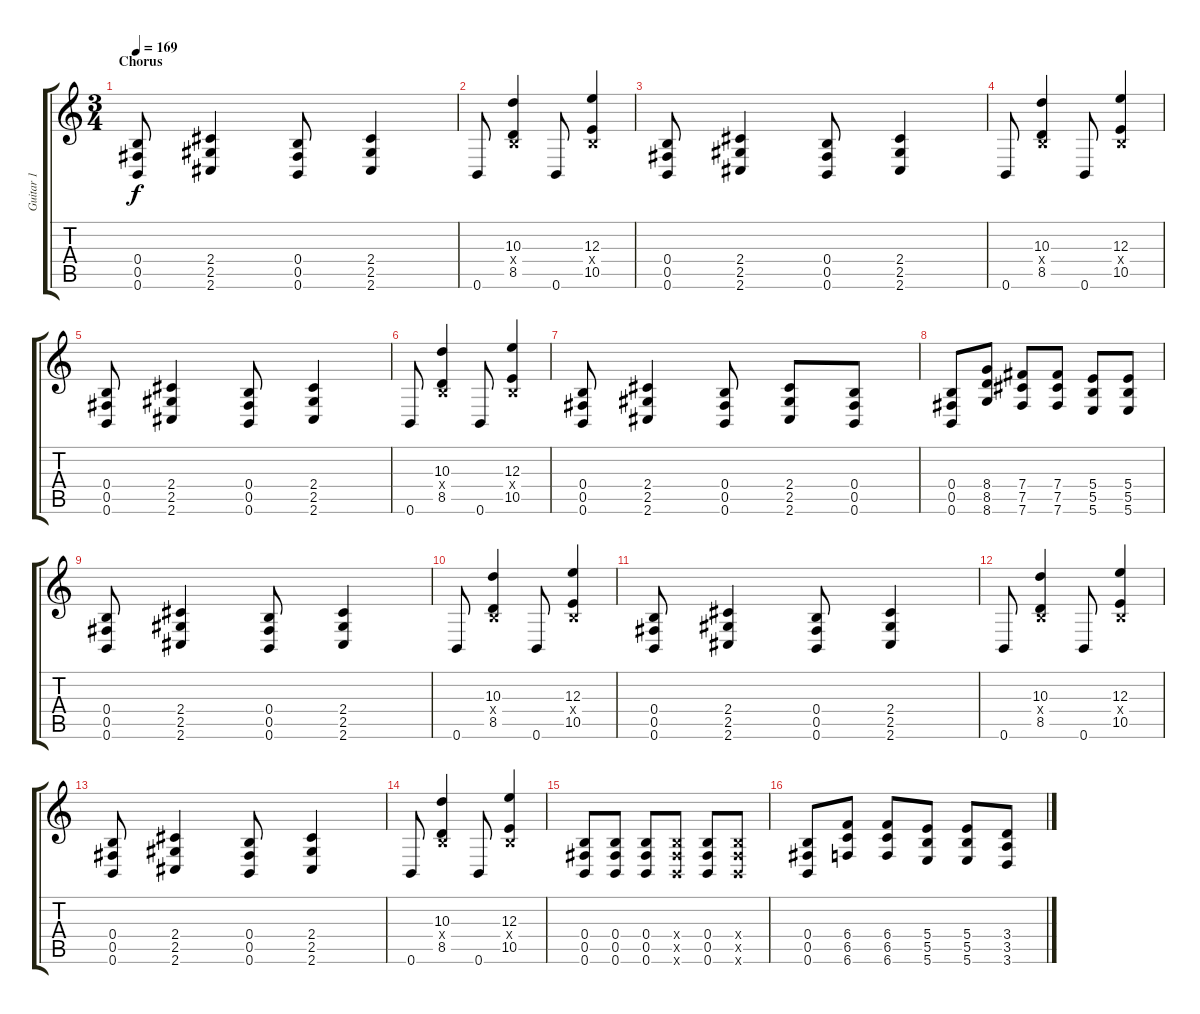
\track ("Guitar 1" "Guitar 1") {instrument distortionguitar}
\staff {score tabs}
\tuning (Db4 Ab3 E3 B2 Gb2 B1) {hide}
\ts (3 4)
\section ("" "Chorus")
\tempo 169
\clef g2
\ks c
(0.4 0.5 0.6).8{dy f} (2.4 2.5 2.6).4 (0.4 0.5 0.6).8 (2.4 2.5 2.6).4 |
0.6.8 (10.3 0.4{x} 8.5).4 0.6.8 (12.3 0.4{x} 10.5).4 |
(0.4 0.5 0.6).8 (2.4 2.5 2.6).4 (0.4 0.5 0.6).8 (2.4 2.5 2.6).4 |
0.6.8 (10.3 0.4{x} 8.5).4 0.6.8 (12.3 0.4{x} 10.5).4 |
(0.4 0.5 0.6).8 (2.4 2.5 2.6).4 (0.4 0.5 0.6).8 (2.4 2.5 2.6).4 |
0.6.8 (10.3 0.4{x} 8.5).4 0.6.8 (12.3 0.4{x} 10.5).4 |
(0.4 0.5 0.6).8 (2.4 2.5 2.6).4 (0.4 0.5 0.6).8 (2.4 2.5 2.6).8 (0.4 0.5 0.6).8 |
(0.4 0.5 0.6).8 (8.4 8.5 8.6).8 (7.4 7.5 7.6).8 (7.4 7.5 7.6).8 (5.4 5.5 5.6).8 (5.4 5.5 5.6).8 |
(0.4 0.5 0.6).8 (2.4 2.5 2.6).4 (0.4 0.5 0.6).8 (2.4 2.5 2.6).4 |
0.6.8 (10.3 0.4{x} 8.5).4 0.6.8 (12.3 0.4{x} 10.5).4 |
(0.4 0.5 0.6).8 (2.4 2.5 2.6).4 (0.4 0.5 0.6).8 (2.4 2.5 2.6).4 |
0.6.8 (10.3 0.4{x} 8.5).4 0.6.8 (12.3 0.4{x} 10.5).4 |
(0.4 0.5 0.6).8 (2.4 2.5 2.6).4 (0.4 0.5 0.6).8 (2.4 2.5 2.6).4 |
0.6.8 (10.3 0.4{x} 8.5).4 0.6.8 (12.3 0.4{x} 10.5).4 |
(0.4 0.5 0.6).8 (0.4 0.5 0.6).8 (0.4 0.5 0.6).8 (0.4{x} 0.5{x} 0.6{x}).8 (0.4 0.5 0.6).8 (0.4{x} 0.5{x} 0.6{x}).8 |
(0.4 0.5 0.6).8 (6.4 6.5 6.6).8 (6.4 6.5 6.6).8 (5.4 5.5 5.6).8 (5.4 5.5 5.6).8 (3.4 3.5 3.6).8
